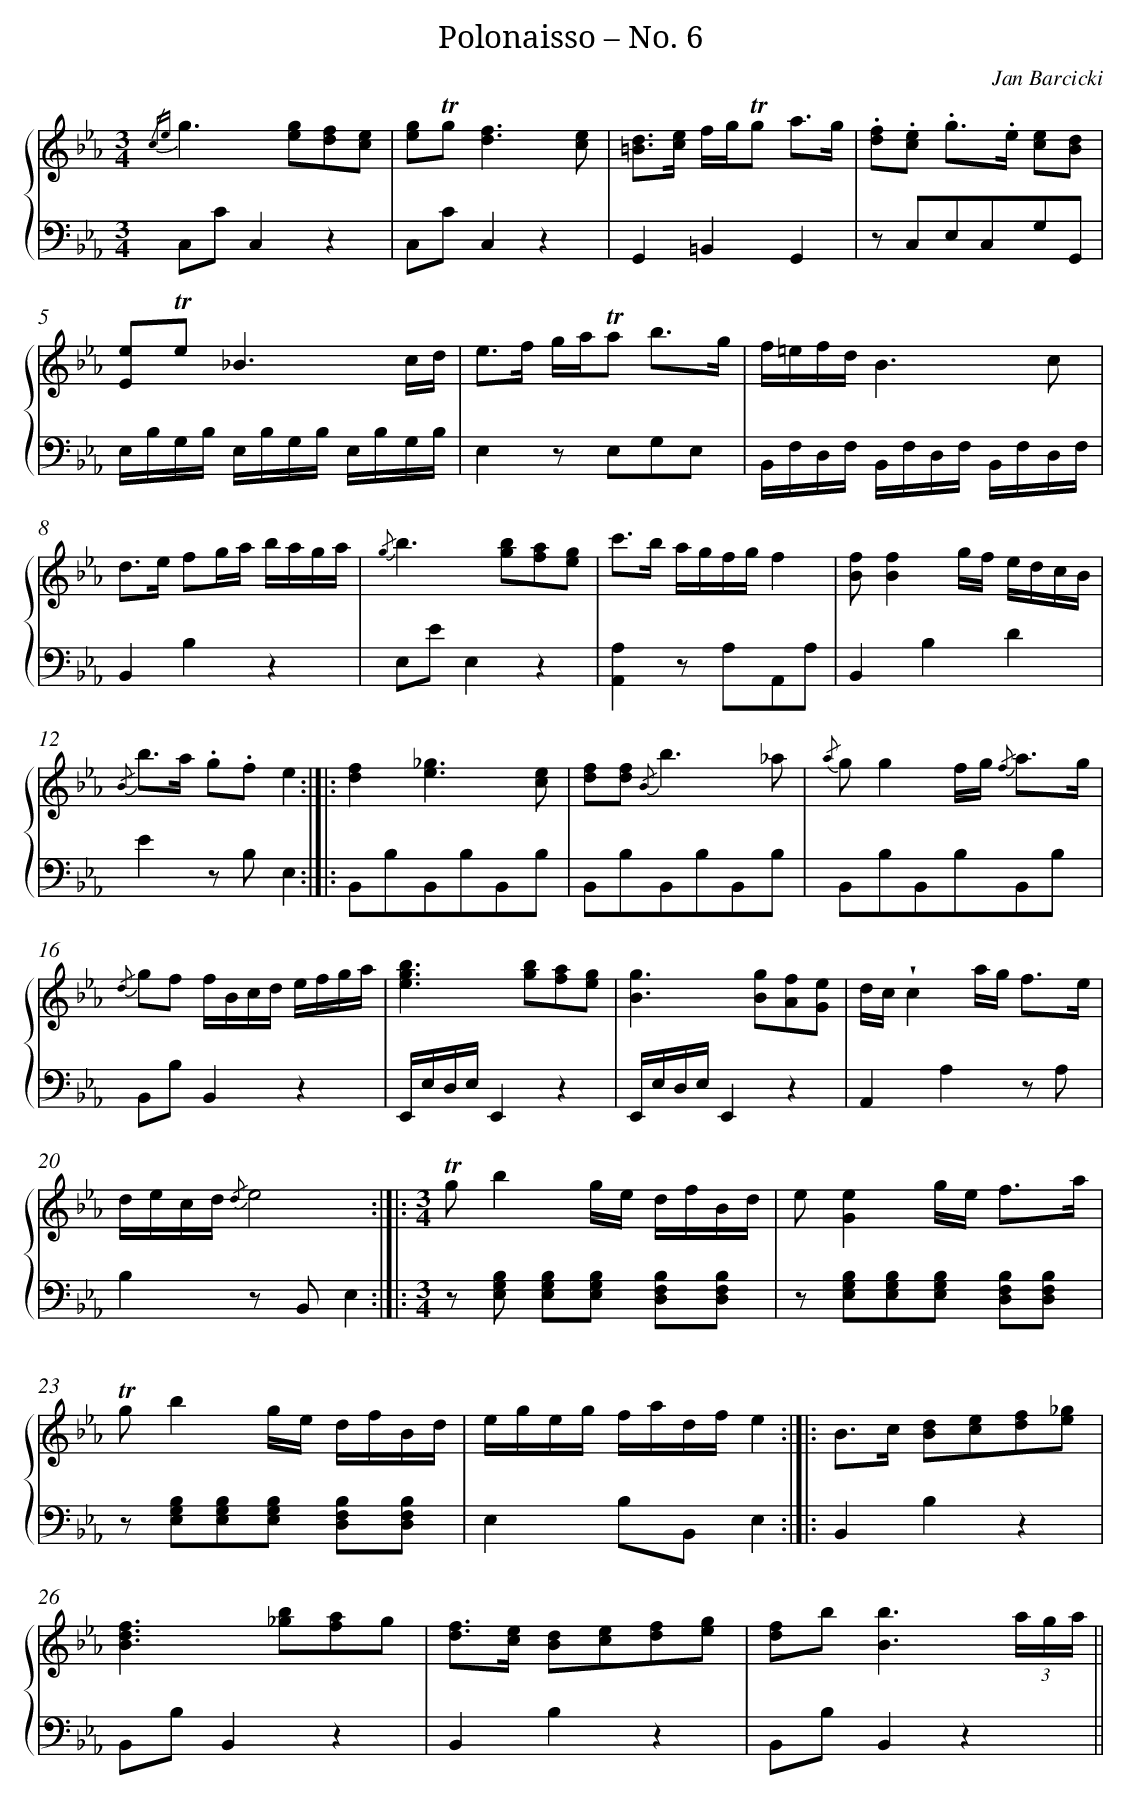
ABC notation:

X:1
T: Polonaisso – No. 6
C: Jan Barcicki
L: 1/8
M: 3/4
%%staves {1 2}
V: 1 clef=treble
V: 2 clef=bass
K: Eb
[V:1] {/ce}g2>[e2g2][df][ce] |
[V:2] C,CC,2z2 |
[V:1] [eg]!trill!g2<[d2f2][ce] |
[V:2] C,CC,2z2 |
[V:1] [=Bd]>[ce] f/g/!trill!g a3/g/ |
[V:2] G,,2=B,,2G,,2 |
[V:1] .[df].[ce] .g>.e [ce][Bd] |
[V:2] z C,E,C,G,G,, |
[V:1] [Ee]!trill!e2<_B2c/d/ |
[V:2] E,/B,/G,/B,/ E,/B,/G,/B,/ E,/B,/G,/B,/ |
[V:1] e>f g/a/!trill!a b3/g/ |
[V:2] E,2z E,G,E, |
[V:1] f/=e/f/d/B3c |
[V:2] B,,/F,/D,/F,/ B,,/F,/D,/F,/ B,,/F,/D,/F,/ |
[V:1] d>e fg/a/ b/a/g/a/ |
[V:2] B,,2B,2z2 |
[V:1] {/g}b2>[g2b2][fa][eg] |
[V:2] E,EE,2z2 |
[V:1] c'>b a/g/f/g/f2 |
[V:2] [A,,2A,2]z A,A,,A, |
[V:1] [Bf][B2f2]g/f/ e/d/c/B/ |
[V:2] B,,2B,2D2 |
[V:1] {/B} b>a .g.fe2 :|]|:
[V:2] E2z B,E,2 :|]|:
[V:1] [d2f2][e3_g3][ce] [I:setbarnb 14]|
[V:2] B,,B,B,,B,B,,B, |
[V:1] [df][d2f2]< {/B}b2_a |
[V:2] B,,B,B,,B,B,,B, |
[V:1] {/a} gg2f/g< {/f} ag/ |
[V:2] B,,B,B,,B,B,,B, |
[V:1] {/d} gf f/B/c/d/ e/f/g/a/ |
[V:2] B,,B,B,,2z2 |
[V:1] [e2g2b2]>[g2b2][fa][eg] |
[V:2] E,,/E,/D,/E,/E,,2z2 |
[V:1] [B2g2]>[B2g2][Af][Ge] |
[V:2] E,,/E,/D,/E,/E,,2z2 |
[V:1] d/c/!wedge!c2a/g< fe/ |
[V:2] A,,2A,2z A, |
[V:1] d/e/c/d/ {/d}e4 :|]|:
[V:2] B,2z B,,E,2 :|]|:
[V:1]  [K:Eb] [M:3/4]!trill!gb2g/e/ d/f/B/d/ [I:setbarnb 22]|
[V:2]  [K:Eb] [M:3/4]z [E,G,B,] [E,G,B,][E,G,B,] [D,F,B,][D,F,B,] |
[V:1] e[G2e2]g/e< fa/ |
[V:2] z [E,G,B,][E,G,B,][E,G,B,] [D,F,B,][D,F,B,] |
[V:1] !trill!gb2g/e/ d/f/B/d/ |
[V:2] z [E,G,B,][E,G,B,][E,G,B,] [D,F,B,][D,F,B,] |
[V:1] e/g/e/g/ f/a/d/f/e2 :|]|:
[V:2] E,2B,B,,E,2 :|]|:
[V:1] B>c [Bd][ce][df][e_g] [I:setbarnb 26]|
[V:2] B,,2B,2z2 |
[V:1] [B2d2f2]>[_g2b2][fa]g |
[V:2] B,,B,B,,2z2 |
[V:1] [df]>[ce] [Bd][ce][df][eg] |
[V:2] B,,2B,2z2 |
[V:1] [df]b2<[B2b2](3a/g/a/ ||
[V:2] B,,B,B,,2z2 ||
